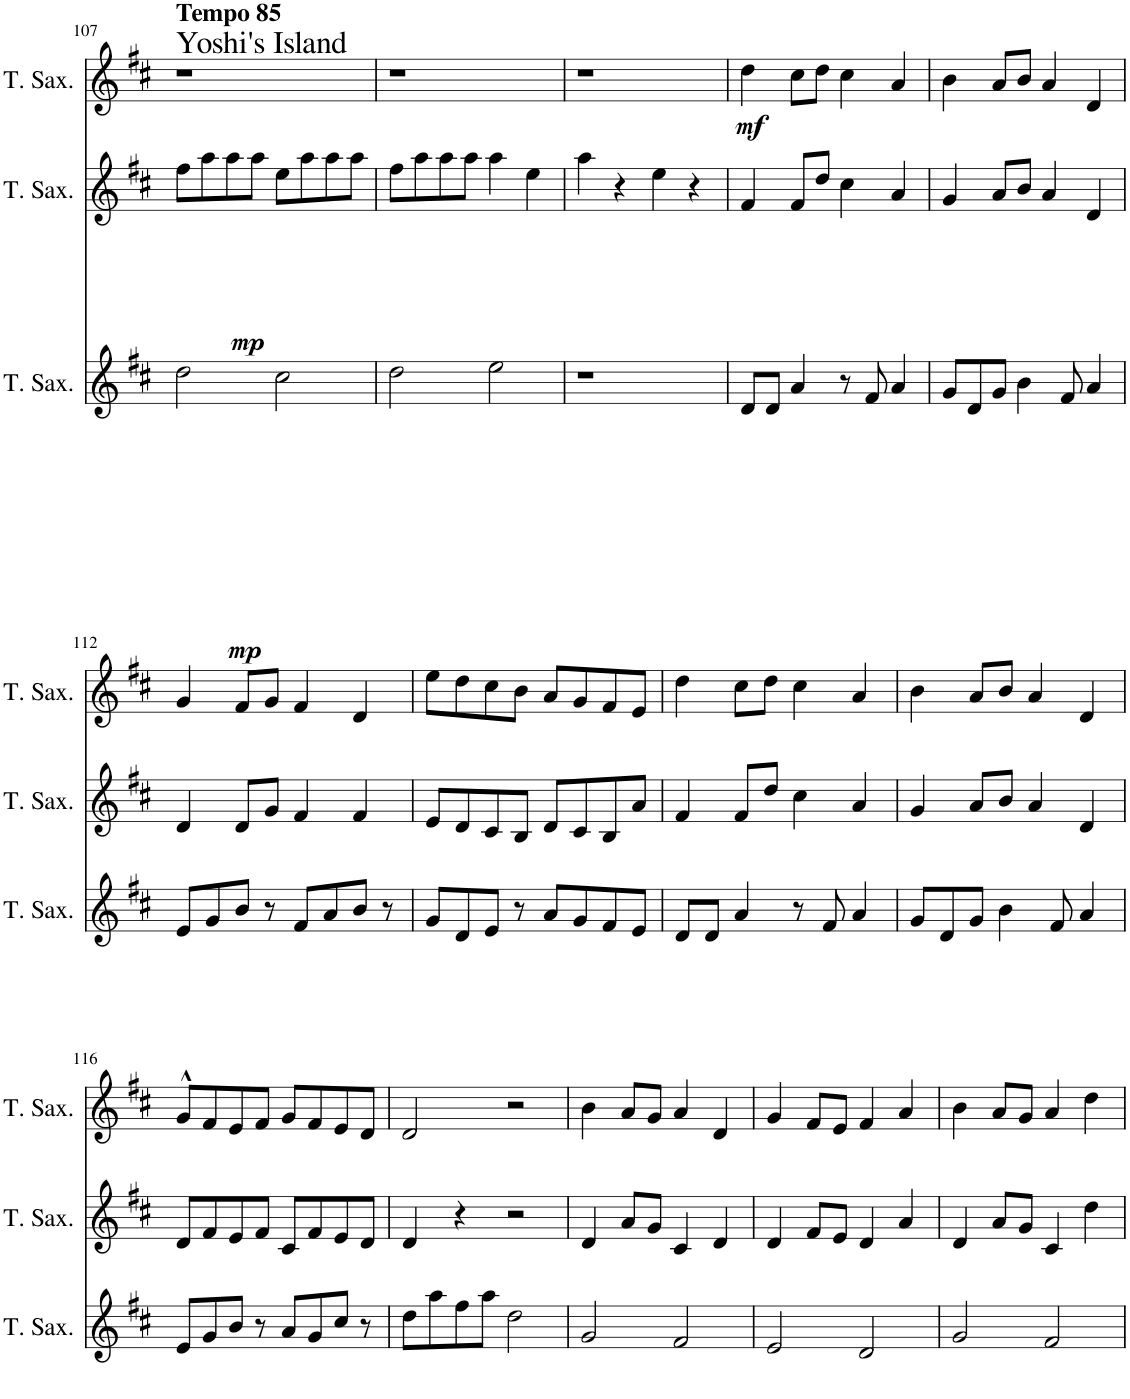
**kern	**dynam	**kern	**dynam	**kern	**dynam
*part3	*part3	*part2	*part2	*part1	*part1
*staff3	*staff3	*staff2	*staff2	*staff1	*staff1
*I"Tenor Saxophone	*	*I"Tenor Saxophone	*	*I"Tenor Saxophone	*
*I'T. Sax.	*	*I'T. Sax.	*	*I'T. Sax.	*
!!LO:PB:g=z
*clefG2	*	*clefG2	*	*clefG2	*
*Trd8c14	*	*Trd8c14	*	*Trd8c14	*
*k[f#c#]	*	*k[f#c#]	*	*k[f#c#]	*
*M4/4	*	*M4/4	*	*M4/4	*
=107	=107	=107	=107	=107	=107
!	!	!	!	!LO:TX:a:B:t=Tempo 85	!
!	!	!	!	!LO:TX:a:t=Yoshi's Island	!
!	!LO:DY:b	!	!LO:DY:b	!	!
2dd\	mp	8ff#\L	mp	1r	.
.	.	8aa\	.	.	.
.	.	8aa\	.	.	.
.	.	8aa\J	.	.	.
2cc#\	.	8ee\L	.	.	.
.	.	8aa\	.	.	.
.	.	8aa\	.	.	.
.	.	8aa\J	.	.	.
=108	=108	=108	=108	=108	=108
2dd\	.	8ff#\L	.	1r	.
.	.	8aa\	.	.	.
.	.	8aa\	.	.	.
.	.	8aa\J	.	.	.
2ee\	.	4aa\	.	.	.
.	.	4ee\	.	.	.
=109	=109	=109	=109	=109	=109
1r	.	4aa\	.	1r	.
.	.	4r	.	.	.
.	.	4ee\	.	.	.
.	.	4r	.	.	.
=110	=110	=110	=110	=110	=110
!	!	!	!	!	!LO:DY:b
8d/L	.	4f#/	.	4dd\	mf
8d/J	.	.	.	.	.
4a/	.	8f#/L	.	8cc#\L	.
.	.	8dd/J	.	8dd\J	.
8r	.	4cc#\	.	4cc#\	.
8f#/	.	.	.	.	.
4a/	.	4a/	.	4a/	.
=111	=111	=111	=111	=111	=111
8g/L	.	4g/	.	4b\	.
8d/	.	.	.	.	.
8g/J	.	8a/L	.	8a/L	.
4b\	.	8b/J	.	8b/J	.
.	.	4a/	.	4a/	.
8f#/	.	.	.	.	.
4a/	.	4d/	.	4d/	.
!!LO:LB:g=z
=112	=112	=112	=112	=112	=112
8e/L	.	4d/	.	4g/	.
8g/	.	.	.	.	.
8b/J	.	8d/L	.	8f#/L	.
8r	.	8g/J	.	8g/J	.
8f#/L	.	4f#/	.	4f#/	.
8a/	.	.	.	.	.
8b/J	.	4f#/	.	4d/	.
8r	.	.	.	.	.
=113	=113	=113	=113	=113	=113
8g/L	.	8e/L	.	8ee\L	.
8d/	.	8d/	.	8dd\	.
8e/J	.	8c#/	.	8cc#\	.
8r	.	8B/J	.	8b\J	.
8a/L	.	8d/L	.	8a/L	.
8g/	.	8c#/	.	8g/	.
8f#/	.	8B/	.	8f#/	.
8e/J	.	8a/J	.	8e/J	.
=114	=114	=114	=114	=114	=114
8d/L	.	4f#/	.	4dd\	.
8d/J	.	.	.	.	.
4a/	.	8f#/L	.	8cc#\L	.
.	.	8dd/J	.	8dd\J	.
8r	.	4cc#\	.	4cc#\	.
8f#/	.	.	.	.	.
4a/	.	4a/	.	4a/	.
=115	=115	=115	=115	=115	=115
8g/L	.	4g/	.	4b\	.
8d/	.	.	.	.	.
8g/J	.	8a/L	.	8a/L	.
4b\	.	8b/J	.	8b/J	.
.	.	4a/	.	4a/	.
8f#/	.	.	.	.	.
4a/	.	4d/	.	4d/	.
!!LO:LB:g=z
=116	=116	=116	=116	=116	=116
8e/L	.	8d/L	.	8g^^/L	.
8g/	.	8f#/	.	8f#/	.
8b/J	.	8e/	.	8e/	.
8r	.	8f#/J	.	8f#/J	.
8a/L	.	8c#/L	.	8g/L	.
8g/	.	8f#/	.	8f#/	.
8cc#/J	.	8e/	.	8e/	.
8r	.	8d/J	.	8d/J	.
=117	=117	=117	=117	=117	=117
8dd\L	.	4d/	.	2d/	.
8aa\	.	.	.	.	.
8ff#\	.	4r	.	.	.
8aa\J	.	.	.	.	.
2dd\	.	2r	.	2r	.
=118	=118	=118	=118	=118	=118
2g/	.	4d/	.	4b\	.
.	.	8a/L	.	8a/L	.
.	.	8g/J	.	8g/J	.
2f#/	.	4c#/	.	4a/	.
.	.	4d/	.	4d/	.
=119	=119	=119	=119	=119	=119
2e/	.	4d/	.	4g/	.
.	.	8f#/L	.	8f#/L	.
.	.	8e/J	.	8e/J	.
2d/	.	4d/	.	4f#/	.
.	.	4a/	.	4a/	.
=120	=120	=120	=120	=120	=120
2g/	.	4d/	.	4b\	.
.	.	8a/L	.	8a/L	.
.	.	8g/J	.	8g/J	.
2f#/	.	4c#/	.	4a/	.
.	.	4dd\	.	4dd\	.
=	=	=	=	=	=
*-	*-	*-	*-	*-	*-
